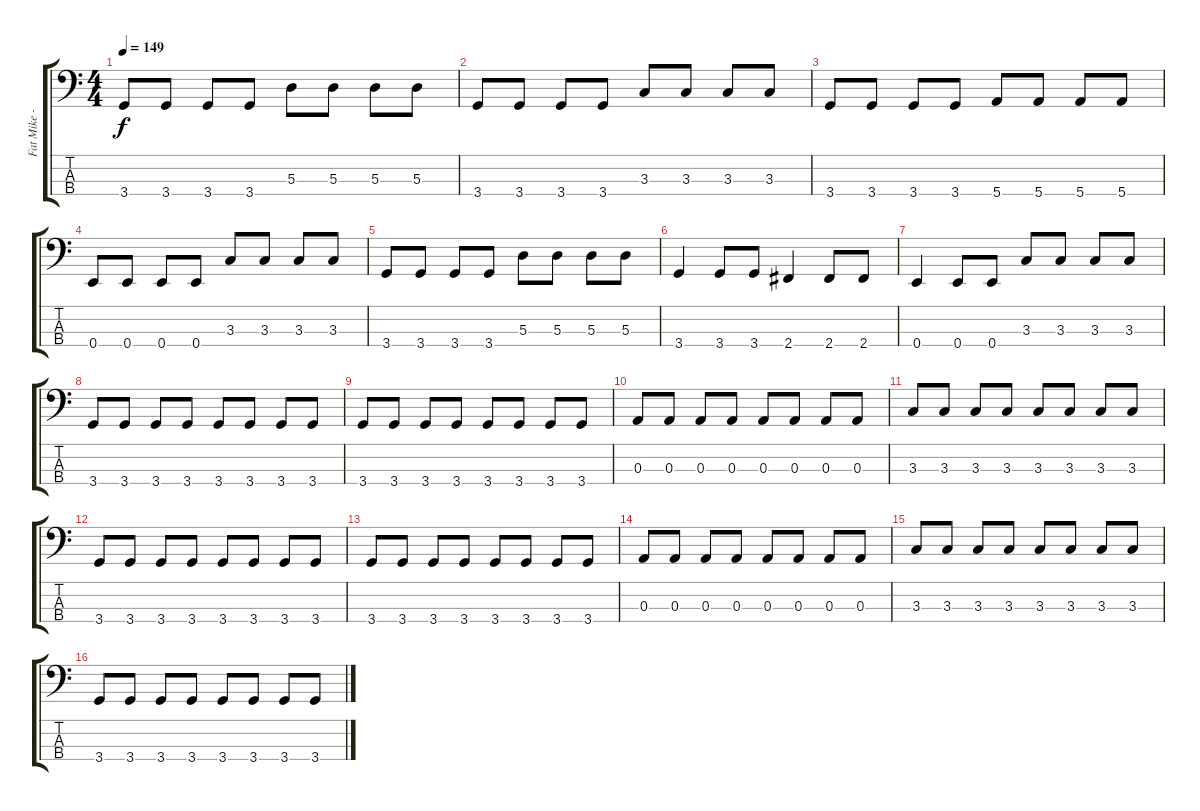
\track ("Fat Mike - Bass" "Fat Mike -") {instrument electricbasspick}
\staff {score tabs}
\tuning (G2 D2 A1 E1) {hide}
\ts (4 4)
\tempo 149
\clef f4
\ks c
3.4.8{dy f} 3.4.8 3.4.8 3.4.8 5.3.8 5.3.8 5.3.8 5.3.8 |
3.4.8 3.4.8 3.4.8 3.4.8 3.3.8 3.3.8 3.3.8 3.3.8 |
3.4.8 3.4.8 3.4.8 3.4.8 5.4.8 5.4.8 5.4.8 5.4.8 |
0.4.8 0.4.8 0.4.8 0.4.8 3.3.8 3.3.8 3.3.8 3.3.8 |
3.4.8 3.4.8 3.4.8 3.4.8 5.3.8 5.3.8 5.3.8 5.3.8 |
3.4.4 3.4.8 3.4.8 2.4.4 2.4.8 2.4.8 |
0.4.4 0.4.8 0.4.8 3.3.8 3.3.8 3.3.8 3.3.8 |
3.4.8 3.4.8 3.4.8 3.4.8 3.4.8 3.4.8 3.4.8 3.4.8 |
3.4.8 3.4.8 3.4.8 3.4.8 3.4.8 3.4.8 3.4.8 3.4.8 |
0.3.8 0.3.8 0.3.8 0.3.8 0.3.8 0.3.8 0.3.8 0.3.8 |
3.3.8 3.3.8 3.3.8 3.3.8 3.3.8 3.3.8 3.3.8 3.3.8 |
3.4.8 3.4.8 3.4.8 3.4.8 3.4.8 3.4.8 3.4.8 3.4.8 |
3.4.8 3.4.8 3.4.8 3.4.8 3.4.8 3.4.8 3.4.8 3.4.8 |
0.3.8 0.3.8 0.3.8 0.3.8 0.3.8 0.3.8 0.3.8 0.3.8 |
3.3.8 3.3.8 3.3.8 3.3.8 3.3.8 3.3.8 3.3.8 3.3.8 |
3.4.8 3.4.8 3.4.8 3.4.8 3.4.8 3.4.8 3.4.8 3.4.8
